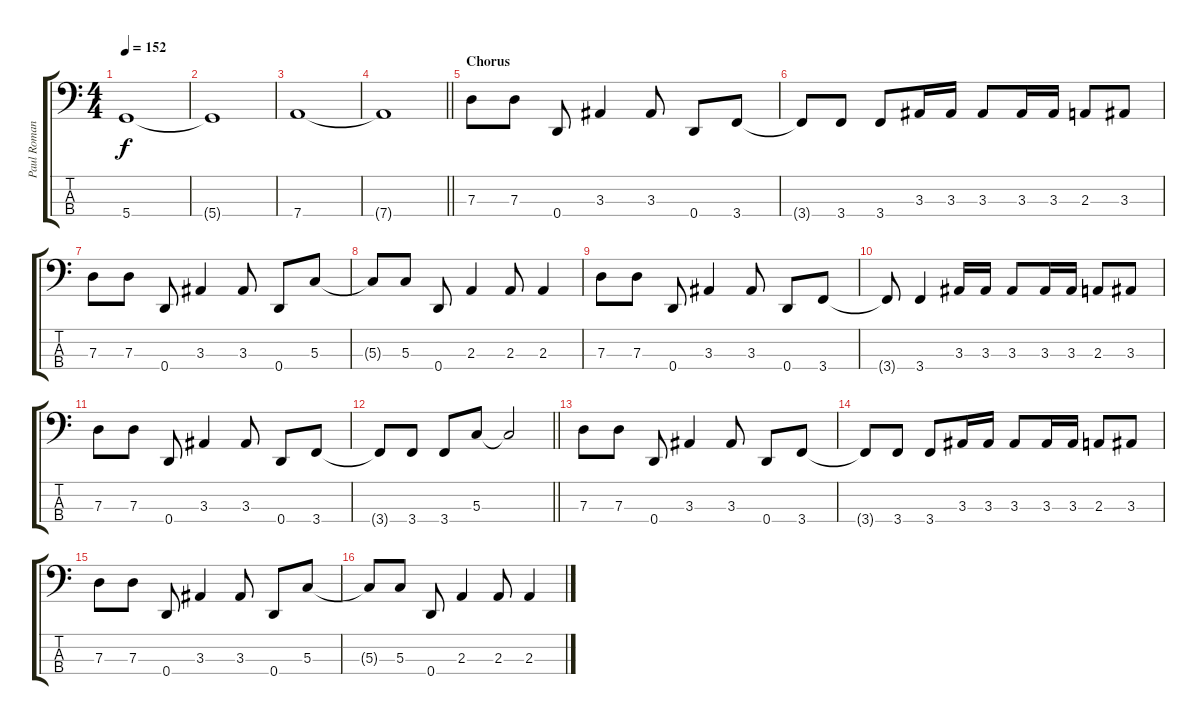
\track ("Paul Romanko" "Paul Roman") {instrument electricbasspick}
\staff {score tabs}
\tuning (F2 C2 G1 D1) {hide}
\ts (4 4)
\tempo 152
\clef f4
\ks c
5.4.1{dy f} |
5.4{t}.1 |
7.4.1 |
\barLineRight lightlight
7.4{t}.1 |
\section ("" "Chorus")
7.3.8 7.3.8 0.4.8 3.3.4 3.3.8 0.4.8 3.4.8 |
3.4{t}.8 3.4.8 3.4.8 3.3.16 3.3.16 3.3.8 3.3.16 3.3.16 2.3.8 3.3.8 |
7.3.8 7.3.8 0.4.8 3.3.4 3.3.8 0.4.8 5.3.8 |
5.3{t}.8 5.3.8 0.4.8 2.3.4 2.3.8 2.3.4 |
7.3.8 7.3.8 0.4.8 3.3.4 3.3.8 0.4.8 3.4.8 |
3.4{t}.8 3.4.4 3.3.16 3.3.16 3.3.8 3.3.16 3.3.16 2.3.8 3.3.8 |
7.3.8 7.3.8 0.4.8 3.3.4 3.3.8 0.4.8 3.4.8 |
\barLineRight lightlight
3.4{t}.8 3.4.8 3.4.8 5.3.8 5.3{t}.2 |
7.3.8 7.3.8 0.4.8 3.3.4 3.3.8 0.4.8 3.4.8 |
3.4{t}.8 3.4.8 3.4.8 3.3.16 3.3.16 3.3.8 3.3.16 3.3.16 2.3.8 3.3.8 |
7.3.8 7.3.8 0.4.8 3.3.4 3.3.8 0.4.8 5.3.8 |
5.3{t}.8 5.3.8 0.4.8 2.3.4 2.3.8 2.3.4
